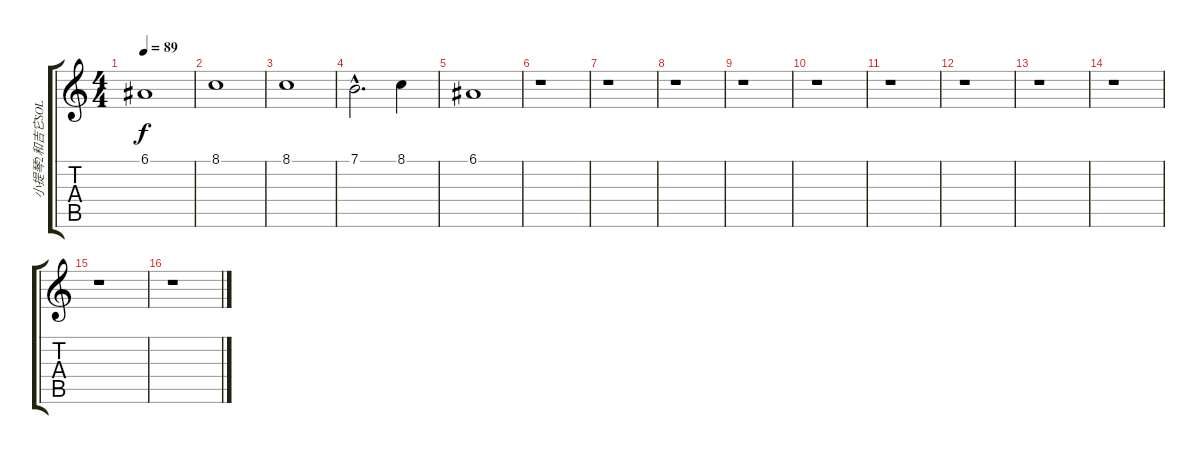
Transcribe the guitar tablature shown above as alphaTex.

\track ("小提琴2和吉它SOLO" "小提琴2和吉它SOL") {instrument violin}
\staff {score tabs}
\tuning (E4 B3 G3 D3 A2 E2) {hide}
\ts (4 4)
\tempo 89
\clef g2
\ks c
6.1.1{dy f} |
8.1.1 |
8.1.1 |
7.1{hac}.2{d} 8.1.4 |
6.1.1 |
r.1 |
r.1 |
r.1 |
r.1 |
r.1 |
r.1 |
r.1 |
r.1 |
r.1 |
r.1 |
r.1
